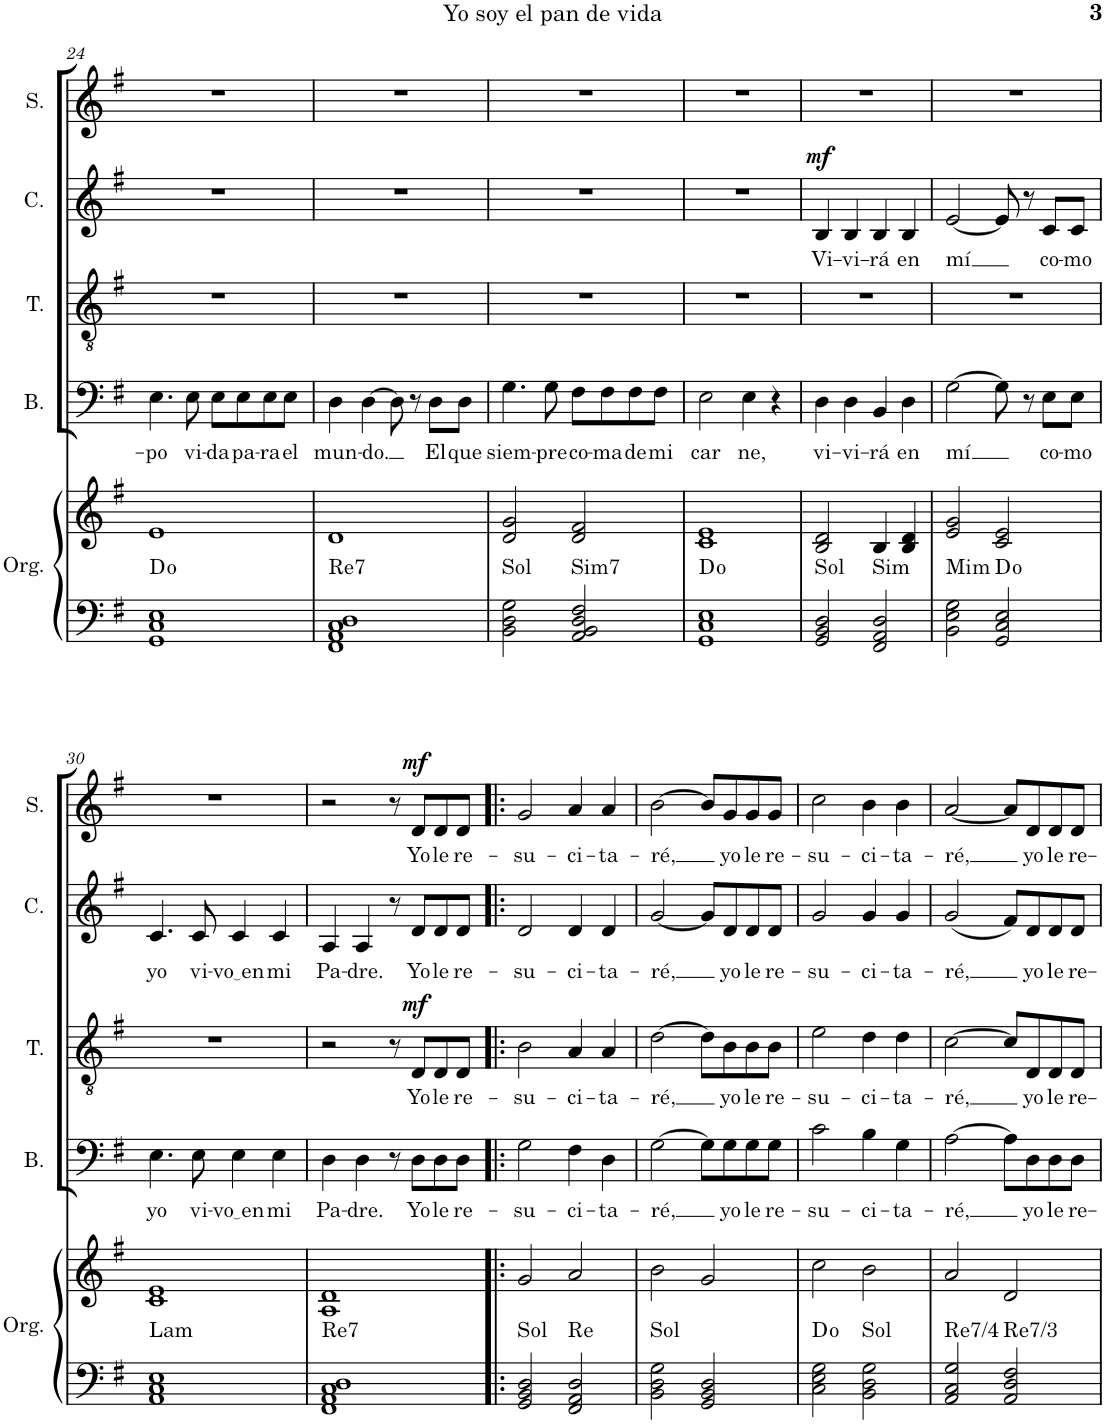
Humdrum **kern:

**kern	**kern	**harte	**kern	**text	**kern	**text	**dynam	**kern	**text	**dynam	**kern	**text	**dynam
*part5	*part5	*part5	*part4	*part4	*part3	*part3	*part3	*part2	*part2	*part2	*part1	*part1	*part1
*staff6	*staff5	*	*staff4	*staff4	*staff3	*staff3	*staff3	*staff2	*staff2	*staff2	*staff1	*staff1	*staff1
*I"Órgano	*	*	*I"Bajo	*	*I"Tenor	*	*	*I"Contralto	*	*	*I"Soprano	*	*
*	*	*	*I'B.	*	*I'T.	*	*	*I'C.	*	*	*I'S.	*	*
!!LO:PB:g=z
*clefF4	*clefG2	*	*clefF4	*	*clefGv2	*	*	*clefG2	*	*	*clefG2	*	*
*k[f#]	*k[f#]	*	*k[f#]	*	*k[f#]	*	*	*k[f#]	*	*	*k[f#]	*	*
*M4/4	*M4/4	*	*M4/4	*	*M4/4	*	*	*M4/4	*	*	*M4/4	*	*
*met(c)	*met(c)	*	*met(c)	*	*met(c)	*	*	*met(c)	*	*	*met(c)	*	*
=24	=24	=24	=24	=24	=24	=24	=24	=24	=24	=24	=24	=24	=24
!	!	!	!	!LO:LY:b	!	!	!	!	!	!	!	!	!
1GG 1C 1E	1e	D:dim	4.E\	-po	1r	.	.	1r	.	.	1r	.	.
!	!	!	!	!LO:LY:b	!	!	!	!	!	!	!	!	!
.	.	.	8E\	vi-	.	.	.	.	.	.	.	.	.
!	!	!	!	!LO:LY:b	!	!	!	!	!	!	!	!	!
.	.	.	8E\L	-da	.	.	.	.	.	.	.	.	.
!	!	!	!	!LO:LY:b	!	!	!	!	!	!	!	!	!
.	.	.	8E\	pa-	.	.	.	.	.	.	.	.	.
!	!	!	!	!LO:LY:b	!	!	!	!	!	!	!	!	!
.	.	.	8E\	-ra	.	.	.	.	.	.	.	.	.
!	!	!	!	!LO:LY:b	!	!	!	!	!	!	!	!	!
.	.	.	8E\J	el	.	.	.	.	.	.	.	.	.
=25	=25	=25	=25	=25	=25	=25	=25	=25	=25	=25	=25	=25	=25
!	!	!LO:H:kt=Re7	!	!LO:LY:b	!	!	!	!	!	!	!	!	!
1FF# 1AA 1C 1D	1d	N	4D\	mun-	1r	.	.	1r	.	.	1r	.	.
!	!	!	!	!LO:LY:b	!	!	!	!	!	!	!	!	!
.	.	.	[4D\	-do.	.	.	.	.	.	.	.	.	.
.	.	.	8D\]	.	.	.	.	.	.	.	.	.	.
.	.	.	8r	.	.	.	.	.	.	.	.	.	.
!	!	!	!	!LO:LY:b	!	!	!	!	!	!	!	!	!
.	.	.	8D\L	El	.	.	.	.	.	.	.	.	.
!	!	!	!	!LO:LY:b	!	!	!	!	!	!	!	!	!
.	.	.	8D\J	que	.	.	.	.	.	.	.	.	.
=26	=26	=26	=26	=26	=26	=26	=26	=26	=26	=26	=26	=26	=26
!	!	!LO:H:kt=Sol	!	!LO:LY:b	!	!	!	!	!	!	!	!	!
2BB\ 2D\ 2G\	2d/ 2g/	N	4.G\	siem-	1r	.	.	1r	.	.	1r	.	.
!	!	!	!	!LO:LY:b	!	!	!	!	!	!	!	!	!
.	.	.	8G\	-pre	.	.	.	.	.	.	.	.	.
!	!	!LO:H:kt=Sim7	!	!LO:LY:b	!	!	!	!	!	!	!	!	!
2AA/ 2BB/ 2D/ 2F#/	2d/ 2f#/	N	8F#\L	co-	.	.	.	.	.	.	.	.	.
!	!	!	!	!LO:LY:b	!	!	!	!	!	!	!	!	!
.	.	.	8F#\	-ma	.	.	.	.	.	.	.	.	.
!	!	!	!	!LO:LY:b	!	!	!	!	!	!	!	!	!
.	.	.	8F#\	de	.	.	.	.	.	.	.	.	.
!	!	!	!	!LO:LY:b	!	!	!	!	!	!	!	!	!
.	.	.	8F#\J	mi	.	.	.	.	.	.	.	.	.
=27	=27	=27	=27	=27	=27	=27	=27	=27	=27	=27	=27	=27	=27
!	!	!	!	!LO:LY:b	!	!	!	!	!	!	!	!	!
1GG 1C 1E	1c 1e	D:dim	2E\	car	1r	.	.	1r	.	.	1r	.	.
!	!	!	!	!LO:LY:b	!	!	!	!	!	!	!	!	!
.	.	.	4E\	-ne,	.	.	.	.	.	.	.	.	.
.	.	.	4r	.	.	.	.	.	.	.	.	.	.
=28	=28	=28	=28	=28	=28	=28	=28	=28	=28	=28	=28	=28	=28
!	!	!LO:H:kt=Sol	!	!LO:LY:b	!	!	!	!	!LO:LY:b	!LO:DY:a	!	!	!
2GG/ 2BB/ 2D/	2B/ 2d/	N	4D\	vi-	1r	.	.	4B/	Vi-	mf	1r	.	.
!	!	!	!	!LO:LY:b	!	!	!	!	!LO:LY:b	!	!	!	!
.	.	.	4D\	-vi-	.	.	.	4B/	-vi-	.	.	.	.
!	!	!LO:H:kt=Sim	!	!LO:LY:b	!	!	!	!	!LO:LY:b	!	!	!	!
2FF#/ 2AA/ 2D/	4B/	N	4BB/	-rá	.	.	.	4B/	-rá	.	.	.	.
!	!	!	!	!LO:LY:b	!	!	!	!	!LO:LY:b	!	!	!	!
.	4B/ 4d/	.	4D\	en	.	.	.	4B/	en	.	.	.	.
=29	=29	=29	=29	=29	=29	=29	=29	=29	=29	=29	=29	=29	=29
!	!	!LO:H:kt=Mim	!	!LO:LY:b	!	!	!	!	!LO:LY:b	!	!	!	!
2BB\ 2E\ 2G\	2e/ 2g/	N	[2G\	mí	1r	.	.	[2e/	mí	.	1r	.	.
2GG/ 2C/ 2E/	2c/ 2e/	D:dim	8G\]	.	.	.	.	8e/]	.	.	.	.	.
.	.	.	8r	.	.	.	.	8r	.	.	.	.	.
!	!	!	!	!LO:LY:b	!	!	!	!	!LO:LY:b	!	!	!	!
.	.	.	8E\L	co-	.	.	.	8c/L	co-	.	.	.	.
!	!	!	!	!LO:LY:b	!	!	!	!	!LO:LY:b	!	!	!	!
.	.	.	8E\J	-mo	.	.	.	8c/J	-mo	.	.	.	.
!!LO:LB:g=z
=30	=30	=30	=30	=30	=30	=30	=30	=30	=30	=30	=30	=30	=30
!	!	!LO:H:kt=Lam	!	!LO:LY:b	!	!	!	!	!LO:LY:b	!	!	!	!
1AA 1C 1E	1c 1e	N	4.E\	yo	1r	.	.	4.c/	yo	.	1r	.	.
!	!	!	!	!LO:LY:b	!	!	!	!	!LO:LY:b	!	!	!	!
.	.	.	8E\	vi-	.	.	.	8c/	vi-	.	.	.	.
!	!	!	!	!LO:LY:b	!	!	!	!	!LO:LY:b	!	!	!	!
.	.	.	4E\	vo en	.	.	.	4c/	vo en	.	.	.	.
!	!	!	!	!LO:LY:b	!	!	!	!	!LO:LY:b	!	!	!	!
.	.	.	4E\	mi	.	.	.	4c/	mi	.	.	.	.
=31	=31	=31	=31	=31	=31	=31	=31	=31	=31	=31	=31	=31	=31
!	!	!LO:H:kt=Re7	!	!LO:LY:b	!	!	!	!	!LO:LY:b	!	!	!	!
1FF# 1AA 1C 1D	1A 1d	N	4D\	Pa-	2r	.	.	4A/	Pa-	.	2r	.	.
!	!	!	!	!LO:LY:b	!	!	!	!	!LO:LY:b	!	!	!	!
.	.	.	4D\	-dre.	.	.	.	4A/	-dre.	.	.	.	.
.	.	.	8r	.	8r	.	.	8r	.	.	8r	.	.
!	!	!	!	!LO:LY:b	!	!LO:LY:b	!LO:DY:a	!	!LO:LY:b	!	!	!LO:LY:b	!LO:DY:a
.	.	.	8D\L	Yo	8D/L	Yo	mf	8d/L	Yo	.	8d/L	Yo	mf
!	!	!	!	!LO:LY:b	!	!LO:LY:b	!	!	!LO:LY:b	!	!	!LO:LY:b	!
.	.	.	8D\	le	8D/	le	.	8d/	le	.	8d/	le	.
!	!	!	!	!LO:LY:b	!	!LO:LY:b	!	!	!LO:LY:b	!	!	!LO:LY:b	!
.	.	.	8D\J	re-	8D/J	re-	.	8d/J	re-	.	8d/J	re-	.
=32!|:	=32!|:	=32!|:	=32!|:	=32!|:	=32!|:	=32!|:	=32!|:	=32!|:	=32!|:	=32!|:	=32!|:	=32!|:	=32!|:
!	!	!LO:H:kt=Sol	!	!LO:LY:b	!	!LO:LY:b	!	!	!LO:LY:b	!	!	!LO:LY:b	!
2GG/ 2BB/ 2D/	2g/	N	2G\	-su-	2B\	-su-	.	2d/	-su-	.	2g/	-su-	.
!	!	!LO:H:kt=Re	!	!LO:LY:b	!	!LO:LY:b	!	!	!LO:LY:b	!	!	!LO:LY:b	!
2FF#/ 2AA/ 2D/	2a/	N	4F#\	-ci-	4A/	-ci-	.	4d/	-ci-	.	4a/	-ci-	.
!	!	!	!	!LO:LY:b	!	!LO:LY:b	!	!	!LO:LY:b	!	!	!LO:LY:b	!
.	.	.	4D\	-ta-	4A/	-ta-	.	4d/	-ta-	.	4a/	-ta-	.
=33	=33	=33	=33	=33	=33	=33	=33	=33	=33	=33	=33	=33	=33
!	!	!LO:H:kt=Sol	!	!LO:LY:b	!	!LO:LY:b	!	!	!LO:LY:b	!	!	!LO:LY:b	!
2BB\ 2D\ 2G\	2b\	N	[2G\	-ré,	[2d\	-ré,	.	[2g/	-ré,	.	[2b\	-ré,	.
2GG/ 2BB/ 2D/	2g/	.	8G\L]	.	8d\L]	.	.	8g/L]	.	.	8b/L]	.	.
!	!	!	!	!LO:LY:b	!	!LO:LY:b	!	!	!LO:LY:b	!	!	!LO:LY:b	!
.	.	.	8G\	yo	8B\	yo	.	8d/	yo	.	8g/	yo	.
!	!	!	!	!LO:LY:b	!	!LO:LY:b	!	!	!LO:LY:b	!	!	!LO:LY:b	!
.	.	.	8G\	le	8B\	le	.	8d/	le	.	8g/	le	.
!	!	!	!	!LO:LY:b	!	!LO:LY:b	!	!	!LO:LY:b	!	!	!LO:LY:b	!
.	.	.	8G\J	re-	8B\J	re-	.	8d/J	re-	.	8g/J	re-	.
=34	=34	=34	=34	=34	=34	=34	=34	=34	=34	=34	=34	=34	=34
!	!	!	!	!LO:LY:b	!	!LO:LY:b	!	!	!LO:LY:b	!	!	!LO:LY:b	!
2C\ 2E\ 2G\	2cc\	D:dim	2c\	-su-	2e\	-su-	.	2g/	-su-	.	2cc\	-su-	.
!	!	!LO:H:kt=Sol	!	!LO:LY:b	!	!LO:LY:b	!	!	!LO:LY:b	!	!	!LO:LY:b	!
2BB\ 2D\ 2G\	2b\	N	4B\	-ci-	4d\	-ci-	.	4g/	-ci-	.	4b\	-ci-	.
!	!	!	!	!LO:LY:b	!	!LO:LY:b	!	!	!LO:LY:b	!	!	!LO:LY:b	!
.	.	.	4G\	-ta-	4d\	-ta-	.	4g/	-ta-	.	4b\	-ta-	.
=35	=35	=35	=35	=35	=35	=35	=35	=35	=35	=35	=35	=35	=35
!	!	!LO:H:kt=Re7/4	!	!LO:LY:b	!	!LO:LY:b	!	!	!LO:LY:b	!	!	!LO:LY:b	!
2AA/ 2C/ 2G/	2a/	N	[2A\	-ré,	[2c\	-ré,	.	(2g/	-ré,	.	[2a/	-ré,	.
!	!	!LO:H:kt=Re7/3	!	!	!	!	!	!	!	!	!	!	!
2AA/ 2D/ 2F#/	2d/	N	8A\L]	.	8c/L]	.	.	8f#/L)	.	.	8a/L]	.	.
!	!	!	!	!LO:LY:b	!	!LO:LY:b	!	!	!LO:LY:b	!	!	!LO:LY:b	!
.	.	.	8D\	yo	8D/	yo	.	8d/	yo	.	8d/	yo	.
!	!	!	!	!LO:LY:b	!	!LO:LY:b	!	!	!LO:LY:b	!	!	!LO:LY:b	!
.	.	.	8D\	le	8D/	le	.	8d/	le	.	8d/	le	.
!	!	!	!	!LO:LY:b	!	!LO:LY:b	!	!	!LO:LY:b	!	!	!LO:LY:b	!
.	.	.	8D\J	re-	8D/J	re-	.	8d/J	re-	.	8d/J	re-	.
=	=	=	=	=	=	=	=	=	=	=	=	=	=
*-	*-	*-	*-	*-	*-	*-	*-	*-	*-	*-	*-	*-	*-
